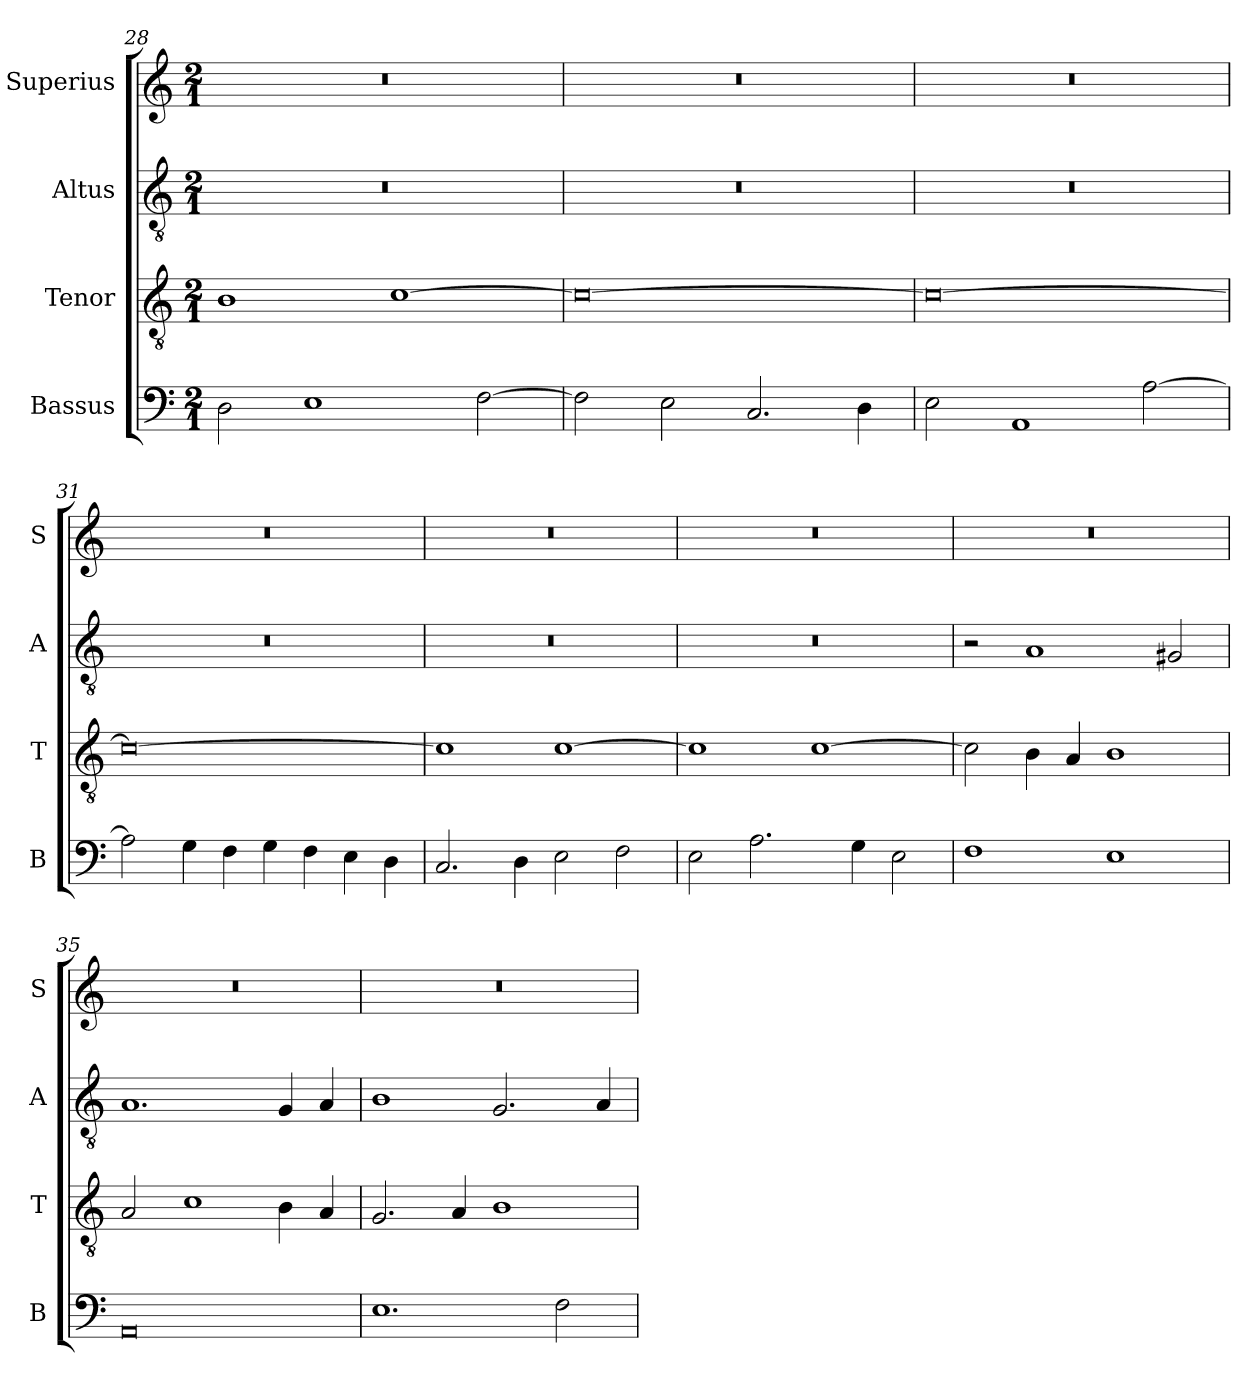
**kern	**kern	**kern	**kern
*part4	*part3	*part2	*part1
*staff4	*staff3	*staff2	*staff1
*I"Bassus	*I"Tenor	*I"Altus	*I"Superius
*I'B	*I'T	*I'A	*I'S
*clefF4	*clefGv2	*clefGv2	*clefG2
*k[]	*k[]	*k[]	*k[]
*M2/1	*M2/1	*M2/1	*M2/1
=28	=28	=28	=28
2D\	1B\	0r	0r
1E\	.	.	.
.	[1c\	.	.
[2F\	.	.	.
=29	=29	=29	=29
2F\]	0c\_	0r	0r
2E\	.	.	.
2.C/	.	.	.
4D\	.	.	.
=30	=30	=30	=30
2E\	0c\_	0r	0r
1AA/	.	.	.
[2A\	.	.	.
=31	=31	=31	=31
2A\]	0c\_	0r	0r
4G\	.	.	.
4F\	.	.	.
4G\	.	.	.
4F\	.	.	.
4E\	.	.	.
4D\	.	.	.
=32	=32	=32	=32
2.C/	1c\]	0r	0r
4D\	.	.	.
2E\	[1c\	.	.
2F\	.	.	.
=33	=33	=33	=33
2E\	1c\]	0r	0r
2.A\	.	.	.
.	[1c\	.	.
4G\	.	.	.
2E\	.	.	.
=34	=34	=34	=34
1F\	2c\]	2r	0r
.	4B\	1A/	.
.	4A/	.	.
1E\	1B\	.	.
.	.	2G#X/	.
=35	=35	=35	=35
0AA/	2A/	1.A/	0r
.	1c\	.	.
.	4B\	4G/	.
.	4A/	4A/	.
=36	=36	=36	=36
1.E\	2.G/	1B\	0r
.	4A/	.	.
.	1B\	2.G/	.
2F\	.	.	.
.	.	4A/	.
=	=	=	=
*-	*-	*-	*-
